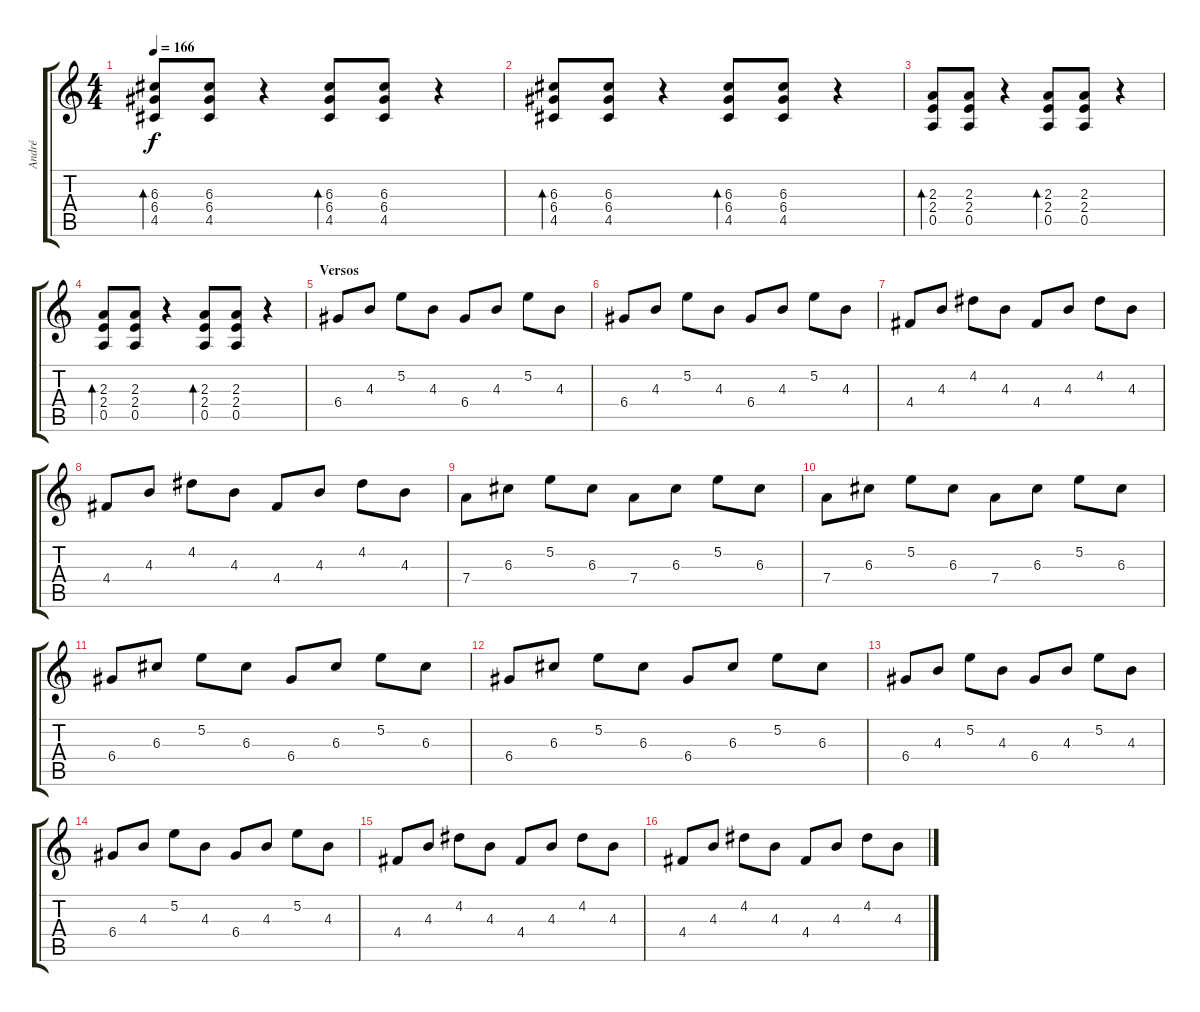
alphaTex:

\track ("André" "André") {instrument electricguitarclean}
\staff {score tabs}
\tuning (E4 B3 G3 D3 A2 E2) {hide}
\ts (4 4)
\tempo 166
\clef g2
\ks c
(6.3 6.4 4.5).8{bd 60 dy f} (6.3 6.4 4.5).8 r.4 (6.3 6.4 4.5).8{bd 60} (6.3 6.4 4.5).8 r.4 |
(6.3 6.4 4.5).8{bd 60} (6.3 6.4 4.5).8 r.4 (6.3 6.4 4.5).8{bd 60} (6.3 6.4 4.5).8 r.4 |
(2.3 2.4 0.5).8{bd 60} (2.3 2.4 0.5).8 r.4 (2.3 2.4 0.5).8{bd 60} (2.3 2.4 0.5).8 r.4 |
(2.3 2.4 0.5).8{bd 60} (2.3 2.4 0.5).8 r.4 (2.3 2.4 0.5).8{bd 60} (2.3 2.4 0.5).8 r.4 |
\section ("" "Versos")
6.4.8 4.3.8 5.2.8 4.3.8 6.4.8 4.3.8 5.2.8 4.3.8 |
6.4.8 4.3.8 5.2.8 4.3.8 6.4.8 4.3.8 5.2.8 4.3.8 |
4.4.8 4.3.8 4.2.8 4.3.8 4.4.8 4.3.8 4.2.8 4.3.8 |
4.4.8 4.3.8 4.2.8 4.3.8 4.4.8 4.3.8 4.2.8 4.3.8 |
7.4.8 6.3.8 5.2.8 6.3.8 7.4.8 6.3.8 5.2.8 6.3.8 |
7.4.8 6.3.8 5.2.8 6.3.8 7.4.8 6.3.8 5.2.8 6.3.8 |
6.4.8 6.3.8 5.2.8 6.3.8 6.4.8 6.3.8 5.2.8 6.3.8 |
6.4.8 6.3.8 5.2.8 6.3.8 6.4.8 6.3.8 5.2.8 6.3.8 |
6.4.8 4.3.8 5.2.8 4.3.8 6.4.8 4.3.8 5.2.8 4.3.8 |
6.4.8 4.3.8 5.2.8 4.3.8 6.4.8 4.3.8 5.2.8 4.3.8 |
4.4.8 4.3.8 4.2.8 4.3.8 4.4.8 4.3.8 4.2.8 4.3.8 |
4.4.8 4.3.8 4.2.8 4.3.8 4.4.8 4.3.8 4.2.8 4.3.8
